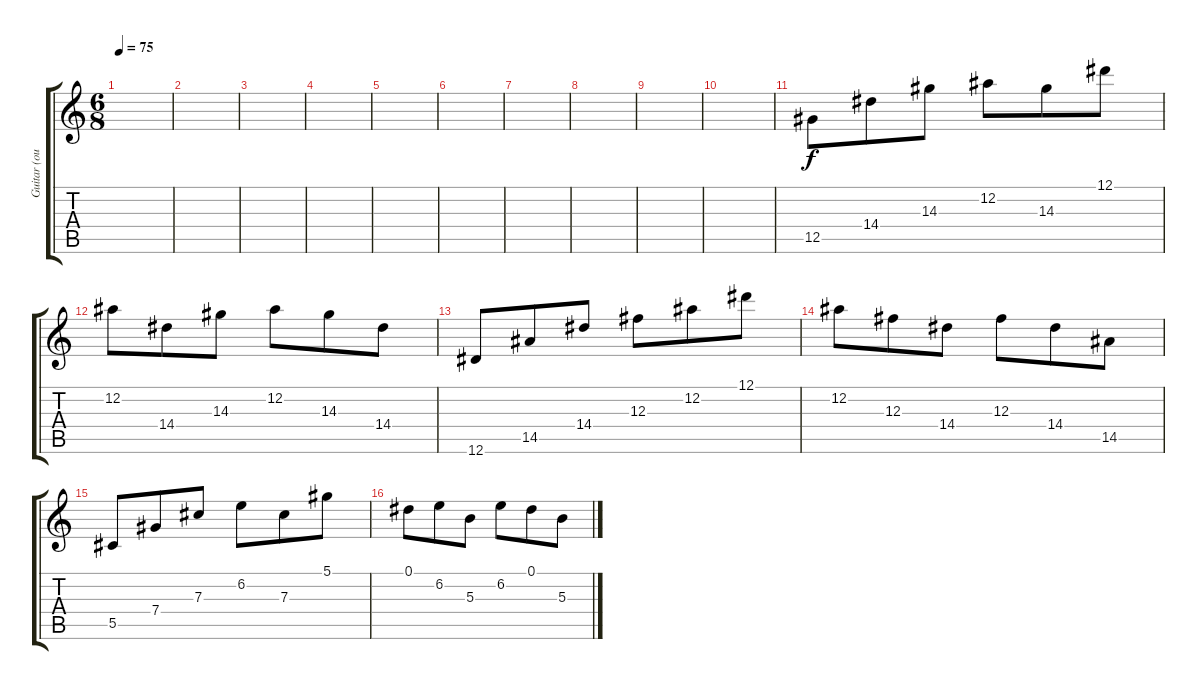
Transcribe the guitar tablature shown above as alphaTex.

\track ("Guitar (outro)" "Guitar (ou") {instrument distortionguitar}
\staff {score tabs}
\tuning (Eb4 Bb3 Gb3 Db3 Ab2 Eb2) {hide}
\ts (6 8)
\tempo 75
\clef g2
\ks c
|
|
|
|
|
|
|
|
|
|
12.5.8 14.4.8 14.3.8 12.2.8 14.3.8 12.1.8 |
12.2.8 14.4.8 14.3.8 12.2.8 14.3.8 14.4.8 |
12.6.8 14.5.8 14.4.8 12.3.8 12.2.8 12.1.8 |
12.2.8 12.3.8 14.4.8 12.3.8 14.4.8 14.5.8 |
5.5.8 7.4.8 7.3.8 6.2.8 7.3.8 5.1.8 |
0.1.8 6.2.8 5.3.8 6.2.8 0.1.8 5.3.8
